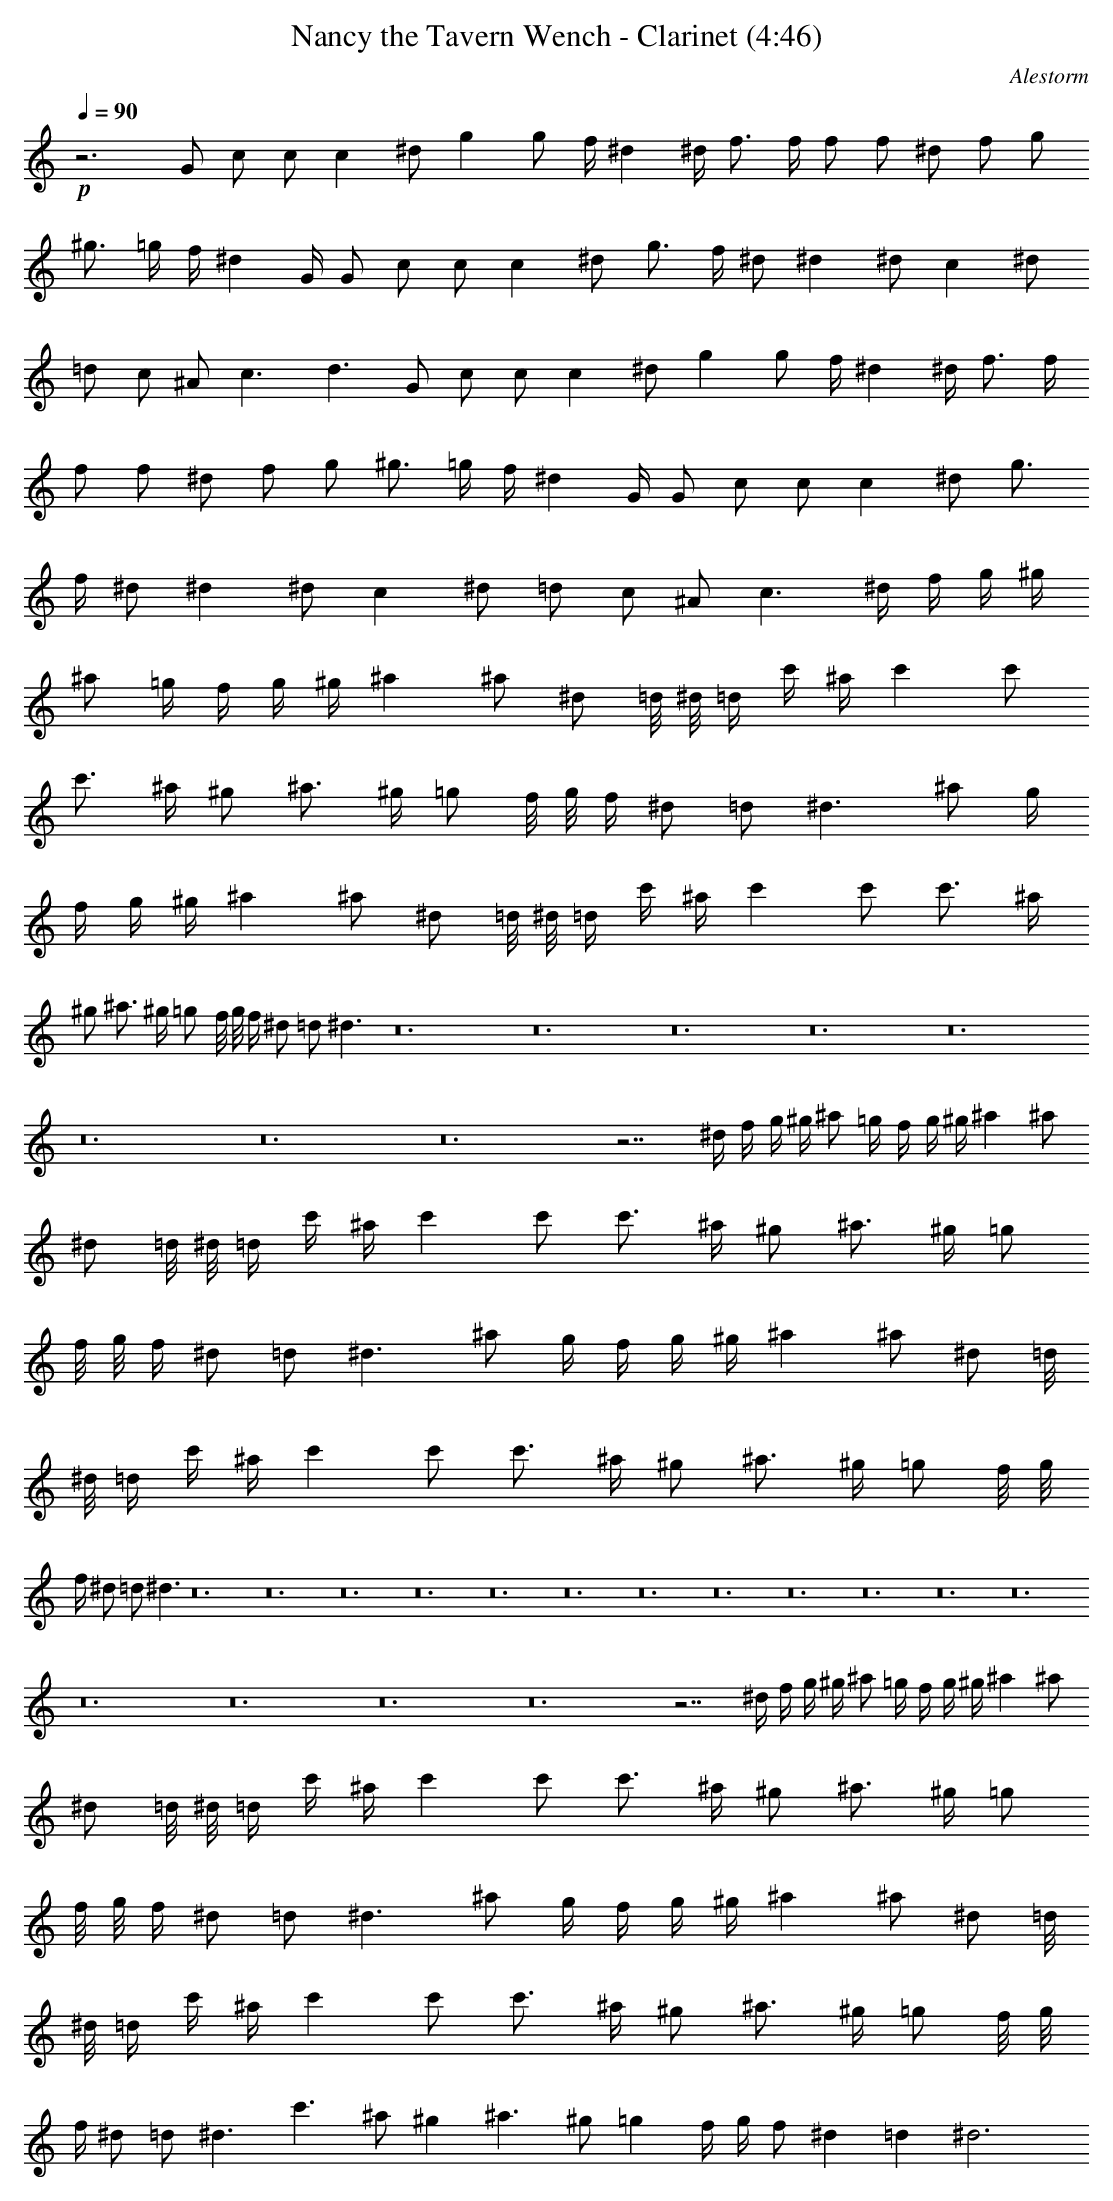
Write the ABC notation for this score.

X:1
T:Nancy the Tavern Wench - Clarinet (4:46)
C:Alestorm
L:1/4
Q:90
K:C
+p+
z3 G/2 c/2 c/2 c ^d/2 g g/2 f/4 ^d ^d/4 f3/4 f/4 f/2 f/2 ^d/2 f/2 g/2
^g3/4 =g/4 f/4 ^d G/4 G/2 c/2 c/2 c ^d/2 g3/4 f/4 ^d/2 ^d ^d/2 c ^d/2
=d/2 c/2 ^A/2 c3/2 d3/2 G/2 c/2 c/2 c ^d/2 g g/2 f/4 ^d ^d/4 f3/4 f/4
f/2 f/2 ^d/2 f/2 g/2 ^g3/4 =g/4 f/4 ^d G/4 G/2 c/2 c/2 c ^d/2 g3/4
f/4 ^d/2 ^d ^d/2 c ^d/2 =d/2 c/2 ^A/2 [c3/2z/2] ^d/4 f/4 g/4 ^g/4
^a/2 =g/4 f/4 g/4 ^g/4 ^a ^a/2 ^d/2 =d/8 ^d/8 =d/4 c'/4 ^a/4 c' c'/2
c'3/4 ^a/4 ^g/2 ^a3/4 ^g/4 =g/2 f/8 g/8 f/4 ^d/2 =d/2 ^d3/2 ^a/2 g/4
f/4 g/4 ^g/4 ^a ^a/2 ^d/2 =d/8 ^d/8 =d/4 c'/4 ^a/4 c' c'/2 c'3/4 ^a/4
^g/2 ^a3/4 ^g/4 =g/2 f/8 g/8 f/4 ^d/2 =d/2 ^d3/2 z12 z12 z12 z12 z12
z12 z12 z12 z7/2 ^d/4 f/4 g/4 ^g/4 ^a/2 =g/4 f/4 g/4 ^g/4 ^a ^a/2
^d/2 =d/8 ^d/8 =d/4 c'/4 ^a/4 c' c'/2 c'3/4 ^a/4 ^g/2 ^a3/4 ^g/4 =g/2
f/8 g/8 f/4 ^d/2 =d/2 ^d3/2 ^a/2 g/4 f/4 g/4 ^g/4 ^a ^a/2 ^d/2 =d/8
^d/8 =d/4 c'/4 ^a/4 c' c'/2 c'3/4 ^a/4 ^g/2 ^a3/4 ^g/4 =g/2 f/8 g/8
f/4 ^d/2 =d/2 ^d3/2 z12 z12 z12 z12 z12 z12 z12 z12 z12 z12 z12 z12
z12 z12 z12 z12 z7/2 ^d/4 f/4 g/4 ^g/4 ^a/2 =g/4 f/4 g/4 ^g/4 ^a ^a/2
^d/2 =d/8 ^d/8 =d/4 c'/4 ^a/4 c' c'/2 c'3/4 ^a/4 ^g/2 ^a3/4 ^g/4 =g/2
f/8 g/8 f/4 ^d/2 =d/2 ^d3/2 ^a/2 g/4 f/4 g/4 ^g/4 ^a ^a/2 ^d/2 =d/8
^d/8 =d/4 c'/4 ^a/4 c' c'/2 c'3/4 ^a/4 ^g/2 ^a3/4 ^g/4 =g/2 f/8 g/8
f/4 ^d/2 =d/2 ^d3/2 c'3/2 ^a/2 ^g ^a3/2 ^g/2 =g f/4 g/4 f/2 ^d =d ^d3
